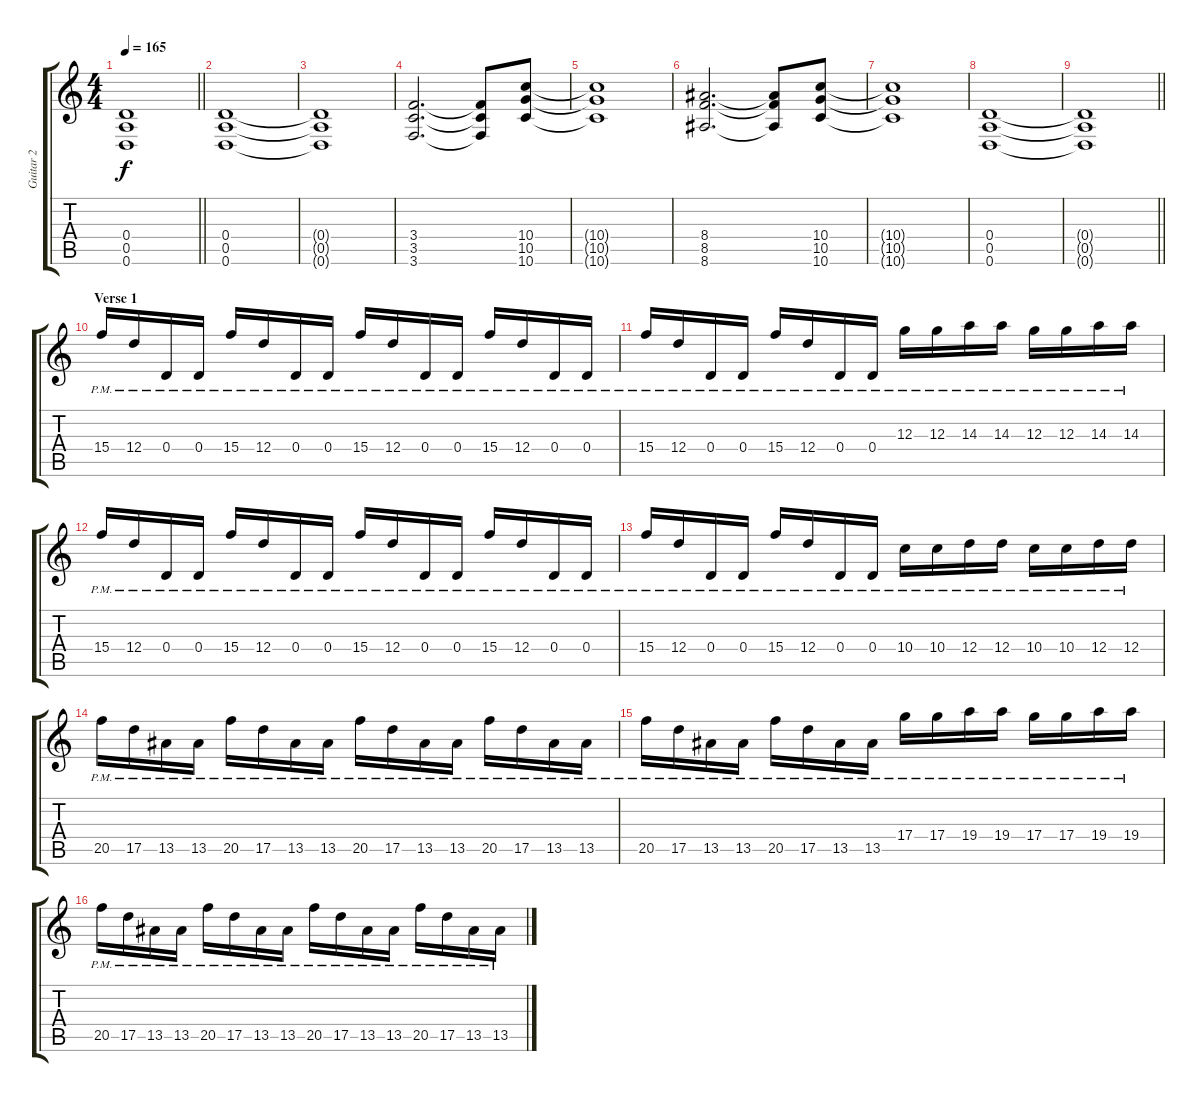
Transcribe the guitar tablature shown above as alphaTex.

\track ("Guitar 2" "Guitar 2") {instrument distortionguitar}
\staff {score tabs}
\tuning (E4 B3 G3 D3 A2 D2) {hide}
\ts (4 4)
\tempo 165
\clef g2
\barLineRight lightlight
\ks c
(0.4{t} 0.5{t} 0.6{t}).1{dy f} |
(0.4 0.5 0.6).1 |
(0.4{t} 0.5{t} 0.6{t}).1 |
(3.4 3.5 3.6).2{d} (3.4{t} 3.5{t} 3.6{t}).8 (10.4 10.5 10.6).8 |
(10.4{t} 10.5{t} 10.6{t}).1 |
(8.4 8.5 8.6).2{d} (8.4{t} 8.5{t} 8.6{t}).8 (10.4 10.5 10.6).8 |
(10.4{t} 10.5{t} 10.6{t}).1 |
(0.4 0.5 0.6).1 |
\barLineRight lightlight
(0.4{t} 0.5{t} 0.6{t}).1 |
\section ("" "Verse 1")
15.4{pm}.16{balance 14} 12.4{pm}.16 0.4{pm}.16 0.4{pm}.16 15.4{pm}.16 12.4{pm}.16 0.4{pm}.16 0.4{pm}.16 15.4{pm}.16 12.4{pm}.16 0.4{pm}.16 0.4{pm}.16 15.4{pm}.16 12.4{pm}.16 0.4{pm}.16 0.4{pm}.16 |
15.4{pm}.16 12.4{pm}.16 0.4{pm}.16 0.4{pm}.16 15.4{pm}.16 12.4{pm}.16 0.4{pm}.16 0.4{pm}.16 12.3{pm}.16 12.3{pm}.16 14.3{pm}.16 14.3{pm}.16 12.3{pm}.16 12.3{pm}.16 14.3{pm}.16 14.3{pm}.16 |
15.4{pm}.16 12.4{pm}.16 0.4{pm}.16 0.4{pm}.16 15.4{pm}.16 12.4{pm}.16 0.4{pm}.16 0.4{pm}.16 15.4{pm}.16 12.4{pm}.16 0.4{pm}.16 0.4{pm}.16 15.4{pm}.16 12.4{pm}.16 0.4{pm}.16 0.4{pm}.16 |
15.4{pm}.16 12.4{pm}.16 0.4{pm}.16 0.4{pm}.16 15.4{pm}.16 12.4{pm}.16 0.4{pm}.16 0.4{pm}.16 10.4{pm}.16 10.4{pm}.16 12.4{pm}.16 12.4{pm}.16 10.4{pm}.16 10.4{pm}.16 12.4{pm}.16 12.4{pm}.16 |
20.5{pm}.16 17.5{pm}.16 13.5{pm}.16 13.5{pm}.16 20.5{pm}.16 17.5{pm}.16 13.5{pm}.16 13.5{pm}.16 20.5{pm}.16 17.5{pm}.16 13.5{pm}.16 13.5{pm}.16 20.5{pm}.16 17.5{pm}.16 13.5{pm}.16 13.5{pm}.16 |
20.5{pm}.16 17.5{pm}.16 13.5{pm}.16 13.5{pm}.16 20.5{pm}.16 17.5{pm}.16 13.5{pm}.16 13.5{pm}.16 17.4{pm}.16 17.4{pm}.16 19.4{pm}.16 19.4{pm}.16 17.4{pm}.16 17.4{pm}.16 19.4{pm}.16 19.4{pm}.16 |
20.5{pm}.16 17.5{pm}.16 13.5{pm}.16 13.5{pm}.16 20.5{pm}.16 17.5{pm}.16 13.5{pm}.16 13.5{pm}.16 20.5{pm}.16 17.5{pm}.16 13.5{pm}.16 13.5{pm}.16 20.5{pm}.16 17.5{pm}.16 13.5{pm}.16 13.5{pm}.16
